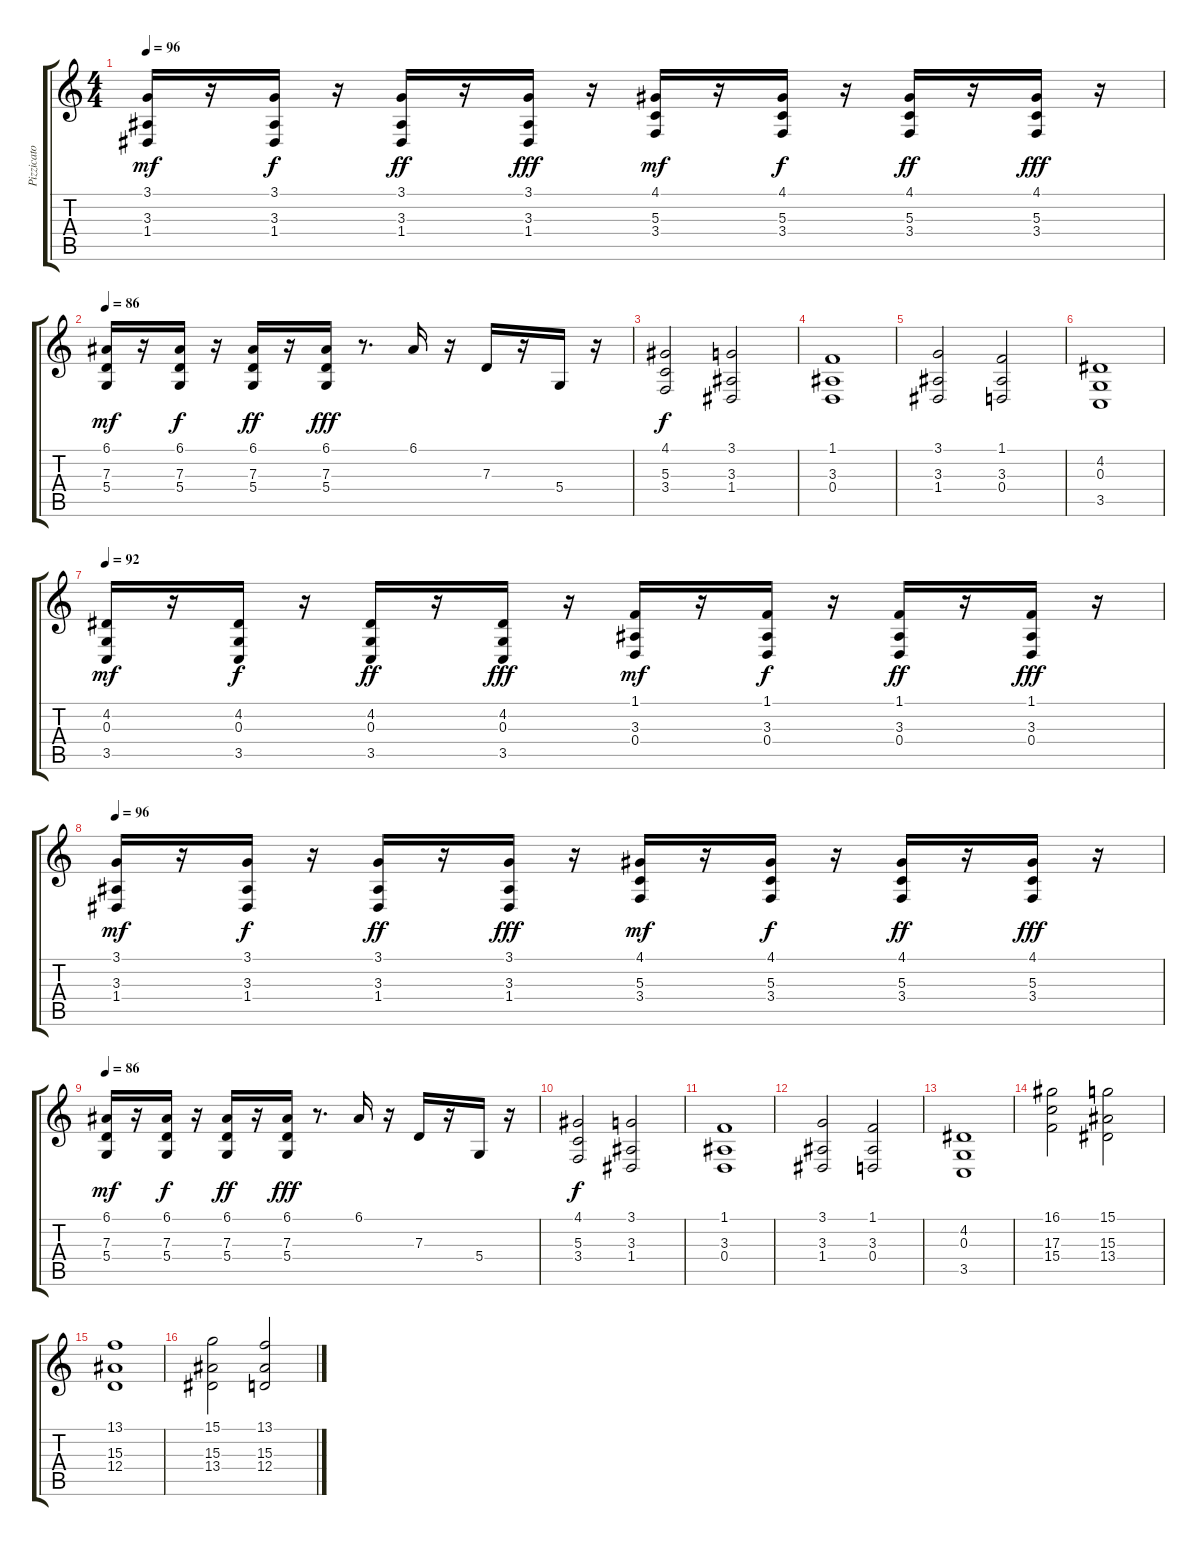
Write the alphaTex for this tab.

\track ("Pizzicato Strings" "Pizzicato ") {instrument pizzicatostrings}
\staff {score tabs}
\tuning (E4 B3 G3 D3 A2 E2) {hide}
\ts (4 4)
\tempo 96
\clef g2
\ks c
(3.1 3.3 1.4).16{dy mf volume 14} r.16 (3.1 3.3 1.4).16{dy f} r.16 (3.1 3.3 1.4).16{dy ff} r.16 (3.1 3.3 1.4).16{dy fff} r.16 (4.1 5.3 3.4).16{dy mf} r.16 (4.1 5.3 3.4).16{dy f} r.16 (4.1 5.3 3.4).16{dy ff} r.16 (4.1 5.3 3.4).16{dy fff} r.16 |
\tempo 86
(6.1 7.3 5.4).16{dy mf} r.16 (6.1 7.3 5.4).16{dy f} r.16 (6.1 7.3 5.4).16{dy ff} r.16 (6.1 7.3 5.4).16{dy fff} r.8{d volume 10} 6.1.16 r.16 7.3.16 r.16 5.4.16 r.16 |
(4.1 5.3 3.4).2{dy f} (3.1 3.3 1.4).2 |
(1.1 3.3 0.4).1 |
(3.1 3.3 1.4).2 (1.1 3.3 0.4).2 |
(4.2 0.3 3.5).1 |
\tempo 92
(4.2 0.3 3.5).16{dy mf volume 12} r.16 (4.2 0.3 3.5).16{dy f} r.16 (4.2 0.3 3.5).16{dy ff} r.16 (4.2 0.3 3.5).16{dy fff} r.16 (1.1 3.3 0.4).16{dy mf} r.16 (1.1 3.3 0.4).16{dy f} r.16 (1.1 3.3 0.4).16{dy ff} r.16 (1.1 3.3 0.4).16{dy fff} r.16 |
\tempo 96
(3.1 3.3 1.4).16{dy mf volume 14} r.16 (3.1 3.3 1.4).16{dy f} r.16 (3.1 3.3 1.4).16{dy ff} r.16 (3.1 3.3 1.4).16{dy fff} r.16 (4.1 5.3 3.4).16{dy mf} r.16 (4.1 5.3 3.4).16{dy f} r.16 (4.1 5.3 3.4).16{dy ff} r.16 (4.1 5.3 3.4).16{dy fff} r.16 |
\tempo 86
(6.1 7.3 5.4).16{dy mf} r.16 (6.1 7.3 5.4).16{dy f} r.16 (6.1 7.3 5.4).16{dy ff} r.16 (6.1 7.3 5.4).16{dy fff} r.8{d volume 10} 6.1.16 r.16 7.3.16 r.16 5.4.16 r.16 |
(4.1 5.3 3.4).2{dy f} (3.1 3.3 1.4).2 |
(1.1 3.3 0.4).1 |
(3.1 3.3 1.4).2 (1.1 3.3 0.4).2 |
(4.2 0.3 3.5).1 |
(16.1 17.3 15.4).2 (15.1 15.3 13.4).2 |
(13.1 15.3 12.4).1 |
(15.1 15.3 13.4).2 (13.1 15.3 12.4).2
